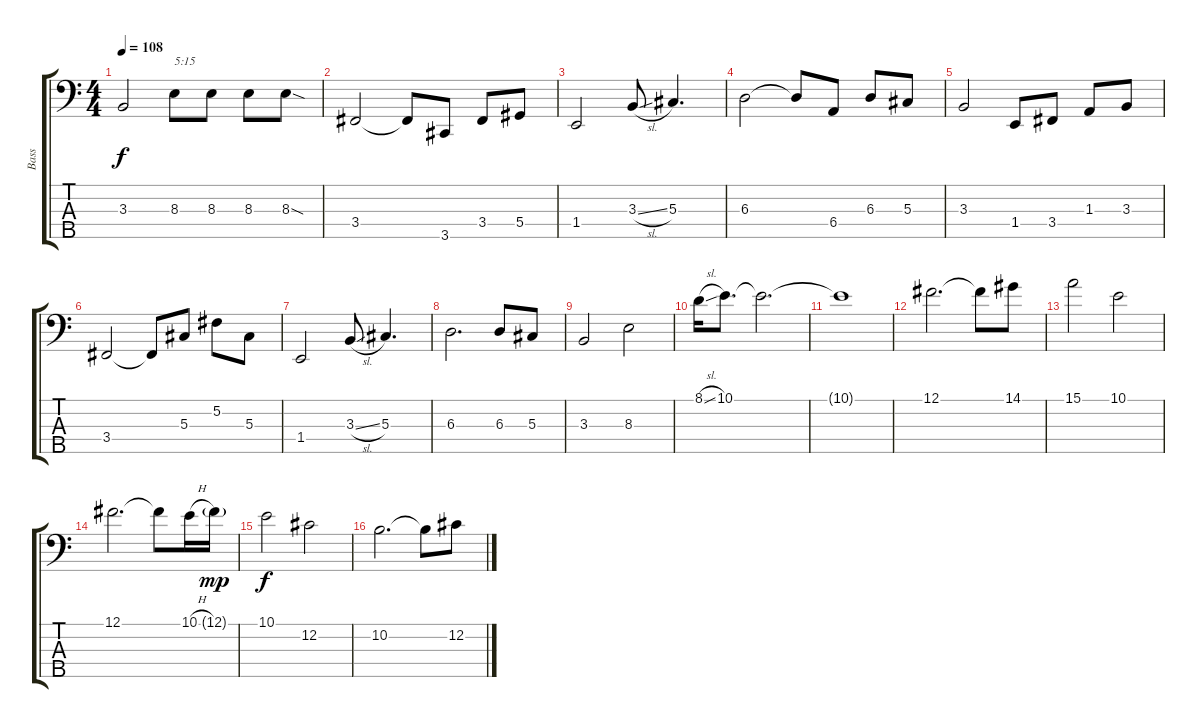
\track ("Bass" "Bass") {instrument electricbassfinger}
\staff {score tabs}
\tuning (Gb2 Db2 Ab1 Eb1 Bb0) {hide}
\ts (4 4)
\tempo 108
\clef f4
\ks c
3.3.2{dy f} 8.3.8{txt "5:15"} 8.3.8 8.3.8 8.3{sod}.8 |
3.4.2 3.4{t}.8 3.5.8 3.4.8 5.4.8 |
1.4.2 3.3{sl}.8 5.3.4{d} |
6.3.2 6.3{t}.8 6.4.8 6.3.8 5.3.8 |
3.3.2 1.4.8 3.4.8 1.3.8 3.3.8 |
3.4.2 3.4{t}.8 5.3.8 5.2.8 5.3.8 |
1.4.2 3.3{sl}.8 5.3.4{d} |
6.3.2{d} 6.3.8 5.3.8 |
3.3.2 8.3.2 |
8.1{sl}.16 10.1.8{d} 10.1{t}.2{d} |
10.1{t}.1 |
12.1.2{d} 12.1{t}.8 14.1.8 |
15.1.2 10.1.2 |
12.1.2{d} 12.1{t}.8 10.1{h}.16 12.1{g}.16{dy mp} |
10.1.2{dy f} 12.2.2 |
10.2.2{d} 10.2{t}.8 12.2.8
